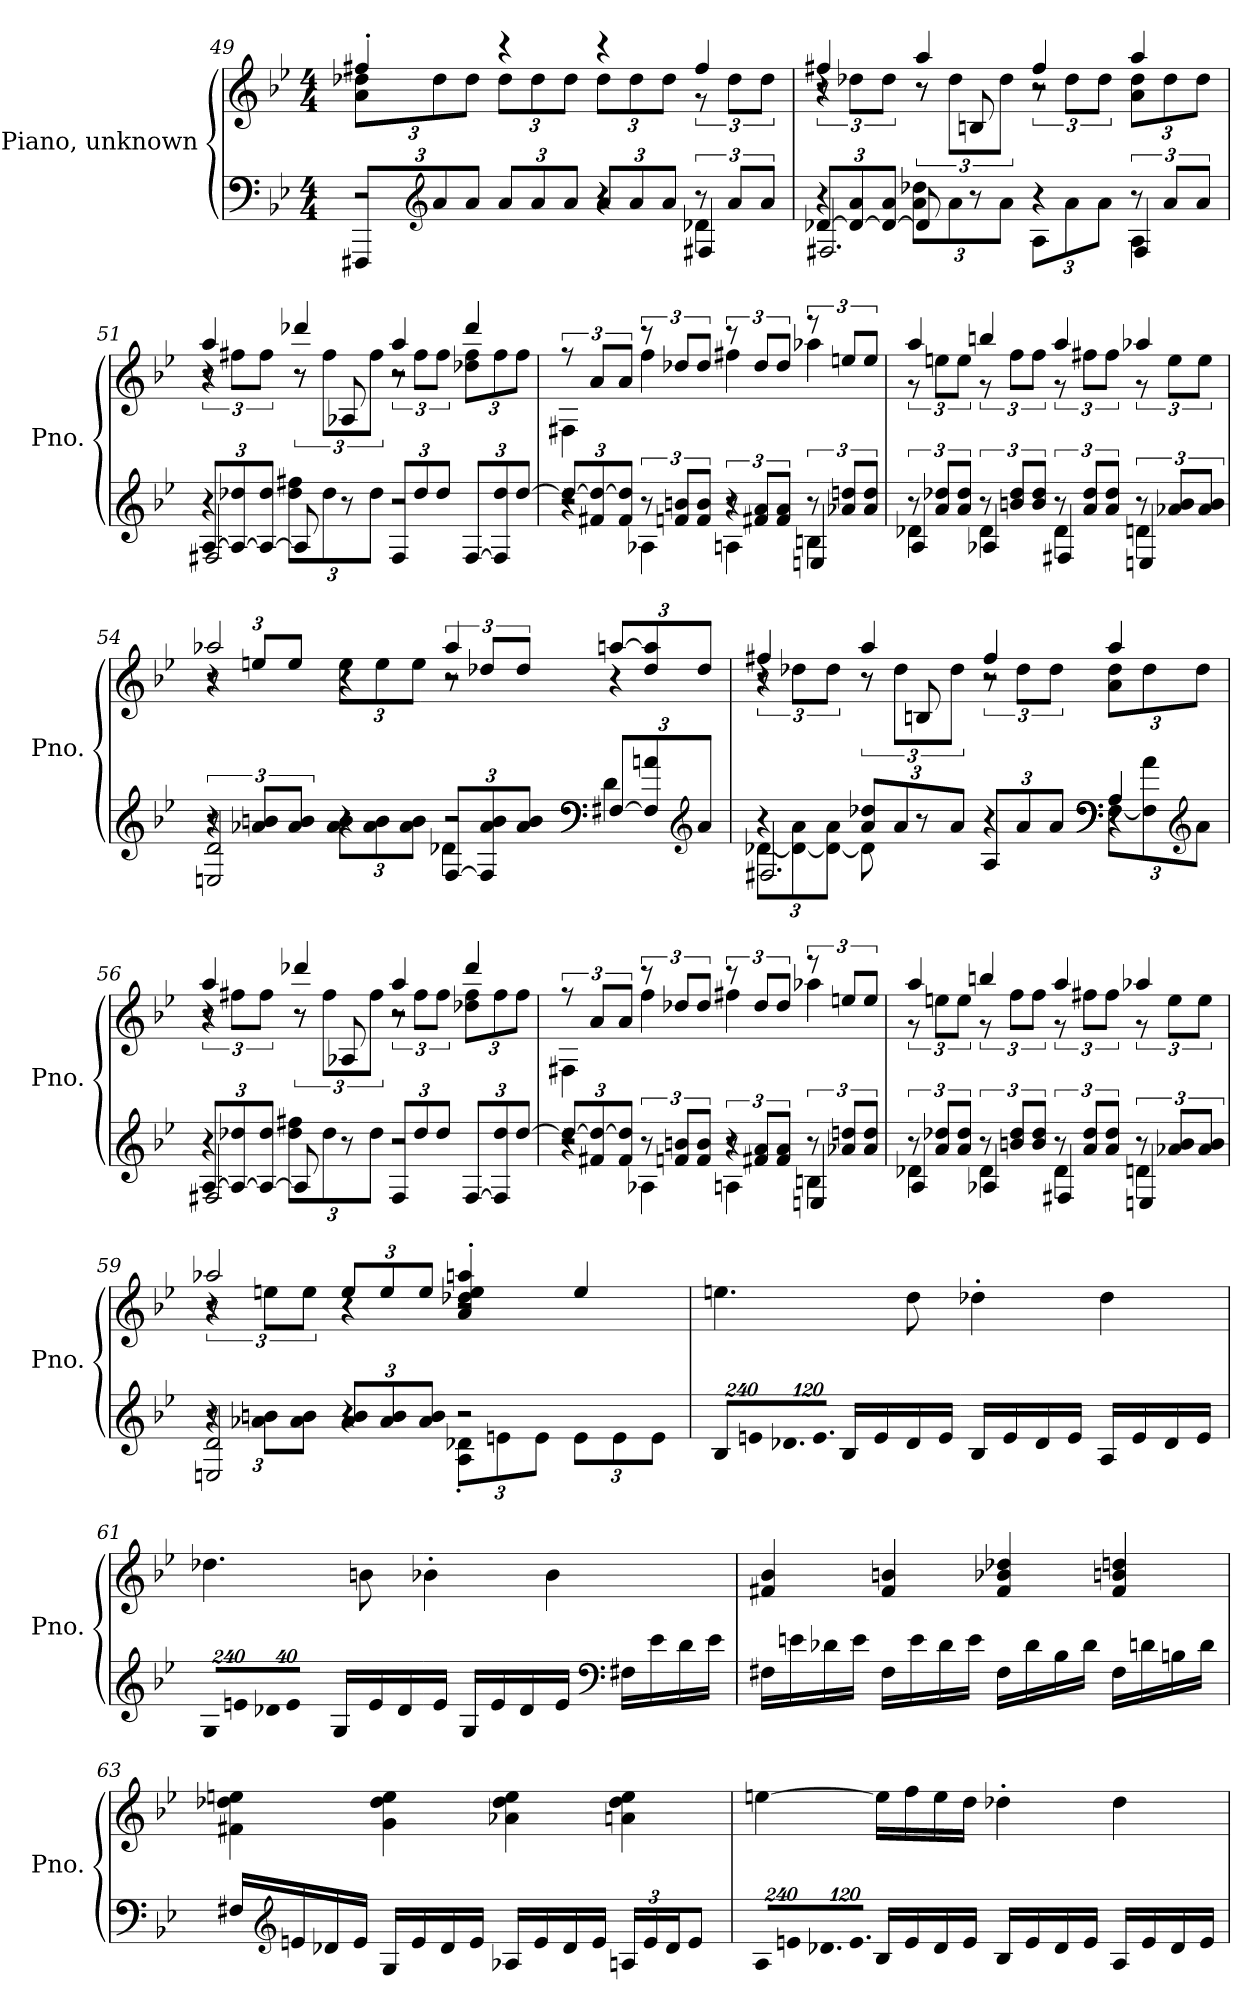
**kern	**kern
*part1	*part1
*staff2	*staff1
*I"Piano, unknown	*
*I'Pno.	*
*clefF4	*clefG2
*k[b-e-]	*k[b-e-]
*M4/4	*M4/4
=49	=49
*	*^
*Xbrackettup	*	*Xbrackettup
*^	*	*
*	*^	*	*
12FFF#X/L	2r	2r	4ff#X'/	12a\ 12dd-X\L
*clefG2	*	*	*	*
12a/	.	.	.	12dd-\
12a/J	.	.	.	12dd-\J
12a/L	.	.	4r	12dd-\L
12a/	.	.	.	12dd-\
12a/J	.	.	.	12dd-\J
12a/L	4r	4r	4r	12dd-\L
12a/	.	.	.	12dd-\
12a/J	.	.	.	12dd-\J
*brackettup	*	*	*	*brackettup
12r	4d-X\	4F#X/	4ff#/	12r
12a/L	.	.	.	12dd-\L
12a/J	.	.	.	12dd-\J
*	*	*	*v	*v
!!LO:LB:g=z
=50	=50	=50	=50
*Xbrackettup	*	*	*
*	*	*	*^
*	*	*	*	*^
[12d-X/L	4r	2.F#X/	4r	12r	4ff#X/
12d-/_ 12a/	.	.	.	12dd-X\L	.
12d-/_ 12a/J	.	.	.	12dd-\J	.
8d-/]	12a\ 12dd-X\L	.	4aa/	12r	8r
.	12a\	.	.	12dd-\L	.
8r	.	.	.	.	8Bn/
.	12a\J	.	.	12dd-\J	.
4r	12A\L	.	4ff#/	12r	2r
.	12a\	.	.	12dd-\L	.
.	12a\J	.	.	12dd-\J	.
*brackettup	*	*	*	*Xbrackettup	*
12r	4A\	4F#/	4aa/	12a\ 12dd-\L	.
12a/L	.	.	.	12dd-\	.
12a/J	.	.	.	12dd-\J	.
=51	=51	=51	=51	=51	=51
*Xbrackettup	*	*	*	*brackettup	*
[12A/L	4r	2F#X/	4r	12r	4aa/
12A/_ 12dd-X/	.	.	.	12ff#X\L	.
12A/_ 12dd-/J	.	.	.	12ff#\J	.
8A/]	12dd-\ 12ff#X\L	.	4ddd-X/	12r	8r
.	12dd-\	.	.	12ff#\L	.
8r	.	.	.	.	8A-X/
.	12dd-\J	.	.	12ff#\J	.
12F#/L	2r	2r	4aa/	12r	2r
12dd-/	.	.	.	12ff#\L	.
12dd-/J	.	.	.	12ff#\J	.
*	*	*	*	*Xbrackettup	*
[12F#/L	.	.	4ddd-/	12dd-X\ 12ff#\L	.
12F#/] 12dd-/	.	.	.	12ff#\	.
[12dd-/J	.	.	.	12ff#\J	.
*	*	*	*v	*v	*v
!!LO:PB:g=z
=52	=52	=52	=52
*	*	*	*brackettup
*	*	*	*^
12dd-/L_	4r	2r	12r	4F#X\
12f#X/ 12dd-/_	.	.	12a/L	.
12f#/ 12dd-/]J	.	.	12a/J	.
*brackettup	*	*	*	*
12r	4A-X\	.	12r	4ff\
12fn/ 12bn/L	.	.	12dd-X/L	.
12f/ 12b/J	.	.	12dd-/J	.
12r	4An\	4r	12r	4ff#X\
12f#X/ 12a/L	.	.	12dd-/L	.
12f#/ 12a/J	.	.	12dd-/J	.
12r	4Bn\	4En/	12r	4aa-X\
12a-X/ 12ddn/L	.	.	12een/L	.
12a-/ 12dd/J	.	.	12ee/J	.
=53	=53	=53	=53	=53
12r	4d-X\	4A/	4aa/	12r
12a/ 12dd-X/L	.	.	.	12een\L
12a/ 12dd-/J	.	.	.	12ee\J
12r	4d-\	4A-X/	4bbn/	12r
12bn/ 12dd-/L	.	.	.	12ff\L
12b/ 12dd-/J	.	.	.	12ff\J
12r	4d-\	4F#X/	4aa/	12r
12a/ 12dd-/L	.	.	.	12ff#X\L
12a/ 12dd-/J	.	.	.	12ff#\J
12r	4dn\	4En/	4aa-X/	12r
12a-X/ 12b/L	.	.	.	12ee\L
12a-/ 12b/J	.	.	.	12ee\J
!!LO:LB:g=z
=54	=54	=54	=54	=54
*	*	*	*	*^
12r	4r	2En/ 2d/	2aa-X/	4r	12r
12a-X/ 12bn/L	.	.	.	.	12een/L
12a-/ 12b/J	.	.	.	.	12ee/J
*	*Xbrackettup	*	*	*Xbrackettup	*
4r	12a-\ 12b\L	.	.	12ee\L	4r
.	12a-\ 12b\	.	.	12ee\	.
.	12a-\ 12b\J	.	.	12ee\J	.
*	*	*	*	*	*brackettup
[12F/L	4d-X\	2r	4aa-/	2r	12r
12F/] 12a-/ 12b/	.	.	.	.	12dd-X/L
12a-/ 12b/J	.	.	.	.	12dd-/J
*clefF4	*	*	*	*	*
*	*	*	*	*	*Xbrackettup
[12F#X/L	4d-\	.	4r	.	[12aan/L
12F#/] 12an/	.	.	.	.	12dd-/ 12aa/]
*clefG2	*	*	*	*	*
12a/J	.	.	.	.	12dd-/J
!!LO:LB:g=z	!!	!!
=55	=55	=55	=55	=55	=55
*	*	*	*	*brackettup	*
4r	[12d-X\L	2.F#X/	4r	12r	4ff#X/
.	12d-\_ 12a\	.	.	12dd-X\L	.
.	12d-\_ 12a\J	.	.	12dd-\J	.
12a/ 12dd-X/L	8d-\]	.	4aa/	12r	8r
12a/	.	.	.	12dd-\L	.
.	8r	.	.	.	8Bn/
12a/J	.	.	.	12dd-\J	.
12A/L	4r	.	4ff#/	12r	2r
12a/	.	.	.	12dd-\L	.
12a/J	.	.	.	12dd-\J	.
*clefF4	*	*	*	*	*
*	*	*	*	*Xbrackettup	*
4A/	[12F#\L	4r	4aa/	12a\ 12dd-\L	.
.	12F#\] 12a\	.	.	12dd-\	.
*clefG2	*	*	*	*	*
.	12a\J	.	.	12dd-\J	.
=56	=56	=56	=56	=56	=56
*	*	*	*	*brackettup	*
[12A/L	4r	2F#X/	4r	12r	4aa/
12A/_ 12dd-X/	.	.	.	12ff#X\L	.
12A/_ 12dd-/J	.	.	.	12ff#\J	.
8A/]	12dd-\ 12ff#X\L	.	4ddd-X/	12r	8r
.	12dd-\	.	.	12ff#\L	.
8r	.	.	.	.	8A-X/
.	12dd-\J	.	.	12ff#\J	.
12F#/L	2r	2r	4aa/	12r	2r
12dd-/	.	.	.	12ff#\L	.
12dd-/J	.	.	.	12ff#\J	.
*	*	*	*	*Xbrackettup	*
[12F#/L	.	.	4ddd-/	12dd-X\ 12ff#\L	.
12F#/] 12dd-/	.	.	.	12ff#\	.
[12dd-/J	.	.	.	12ff#\J	.
*	*	*	*v	*v	*v
!!LO:LB:g=z
=57	=57	=57	=57
*	*	*	*brackettup
*	*	*	*^
12dd-/L_	4r	2r	12r	4F#X\
12f#X/ 12dd-/_	.	.	12a/L	.
12f#/ 12dd-/]J	.	.	12a/J	.
*brackettup	*	*	*	*
12r	4A-X\	.	12r	4ff\
12fn/ 12bn/L	.	.	12dd-X/L	.
12f/ 12b/J	.	.	12dd-/J	.
12r	4An\	4r	12r	4ff#X\
12f#X/ 12a/L	.	.	12dd-/L	.
12f#/ 12a/J	.	.	12dd-/J	.
12r	4Bn\	4En/	12r	4aa-X\
12a-X/ 12ddn/L	.	.	12een/L	.
12a-/ 12dd/J	.	.	12ee/J	.
=58	=58	=58	=58	=58
12r	4d-X\	4A/	4aa/	12r
12a/ 12dd-X/L	.	.	.	12een\L
12a/ 12dd-/J	.	.	.	12ee\J
12r	4d-\	4A-X/	4bbn/	12r
12bn/ 12dd-/L	.	.	.	12ff\L
12b/ 12dd-/J	.	.	.	12ff\J
12r	4d-\	4F#X/	4aa/	12r
12a/ 12dd-/L	.	.	.	12ff#X\L
12a/ 12dd-/J	.	.	.	12ff#\J
12r	4dn\	4En/	4aa-X/	12r
12a-X/ 12b/L	.	.	.	12ee\L
12a-/ 12b/J	.	.	.	12ee\J
!!LO:LB:g=z
=59	=59	=59	=59	=59
*	*	*	*	*^
4r	12r	2En/ 2d/	2aa-X/	12r	4r
.	12a-X\ 12bn\L	.	.	12een\L	.
.	12a-\ 12b\J	.	.	12ee\J	.
*Xbrackettup	*	*	*	*	*Xbrackettup
12a-/ 12b/L	4r	.	.	4r	12ee/L
12a-/ 12b/	.	.	.	.	12ee/
12a-/ 12b/J	.	.	.	.	12ee/J
2r	12A\' 12d-X\'L	2r	2r	2r	4a/' 4dd-X/' 4ee/' 4aan/'
.	12en\	.	.	.	.
.	12e\J	.	.	.	.
.	12e\L	.	.	.	4ee/
.	12e\	.	.	.	.
.	12e\J	.	.	.	.
*	*v	*v	*	*	*
*	*	*v	*v	*v
=60	=60	=60
!LO:N:vis=16	!	!
*v	*v	*
1920%137B-/LL	4.een\
!LO:N:vis=16	!
1920%137en/	.
!LO:N:vis=32.	!
1920%103d-X/L	.
!LO:N:vis=32.	!
1920%103e/JJJ	.
16B-/LL	.
16e/	.
16d-/	8dd\
16e/JJ	.
16B-/LL	4dd-X'\
16e/	.
16d-/	.
16e/JJ	.
16A/LL	4dd-\
16e/	.
16d-/	.
16e/JJ	.
!!LO:LB:g=z
=61	=61
!LO:N:vis=16	!
1920%137G/LL	4.dd-X\
!LO:N:vis=16	!
1920%137en/	.
!LO:N:vis=32	!
640%23d-X/K	.
!LO:N:vis=16	!
1920%137e/JJ	.
16G/LL	.
16e/	.
16d-/	8bn\
16e/JJ	.
16G/LL	4b-X'\
16e/	.
16d-/	.
16e/JJ	.
*clefF4	*
16F#X\LL	4b-\
16e\	.
16d-\	.
16e\JJ	.
=62	=62
16F#X\LL	4f#X/ 4b-/
16en\	.
16d-X\	.
16e\JJ	.
16F#\LL	4f#/ 4bn/
16e\	.
16d-\	.
16e\JJ	.
16F#\LL	4f#/ 4b-X/ 4dd-X/
16d-\	.
16B-\	.
16d-\JJ	.
16F#\LL	4f#/ 4bn/ 4ddn/
16dn\	.
16Bn\	.
16d\JJ	.
!!LO:PB:g=z
=63	=63
16F#X/LL	4f#X\ 4dd-X\ 4een\
*clefG2	*
16en/	.
16d-X/	.
16e/JJ	.
16G/LL	4g\ 4dd-\ 4ee\
16e/	.
16d-/	.
16e/JJ	.
16A-X/LL	4a-X\ 4dd-\ 4ee\
16e/	.
16d-/	.
16e/JJ	.
24An/LL	4an\ 4dd-\ 4ee\
24e/	.
24d-/J	.
8e/J	.
=64	=64
!LO:N:vis=16	!
1920%137A/LL	[4een\
!LO:N:vis=16	!
1920%137en/	.
!LO:N:vis=32.	!
1920%103d-X/L	.
!LO:N:vis=32.	!
1920%103e/JJJ	.
16B-/LL	16ee\LL]
16e/	16ff\
16d-/	16ee\
16e/JJ	16dd\JJ
16B-/LL	4dd-X'\
16e/	.
16d-/	.
16e/JJ	.
16A/LL	4dd-\
16e/	.
16d-/	.
16e/JJ	.
=	=
*-	*-
